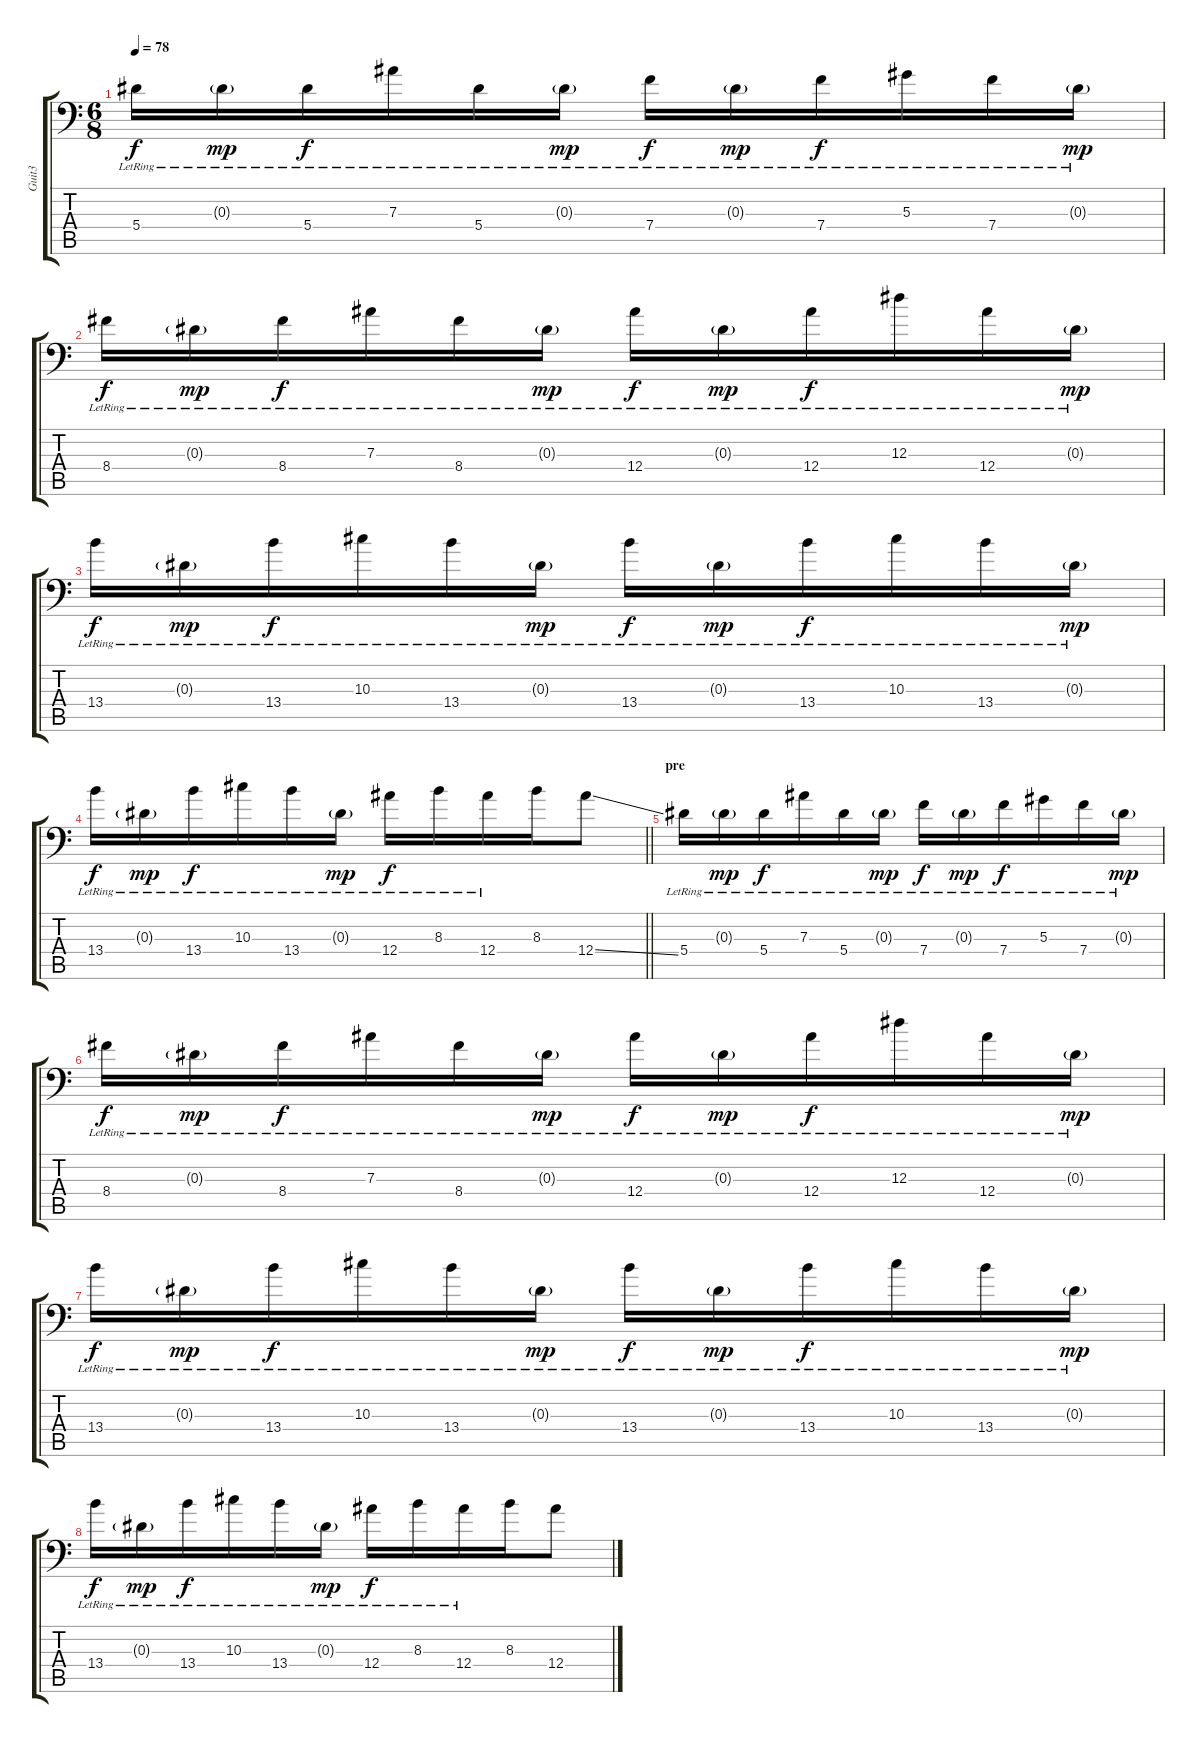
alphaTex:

\track ("Guit3" "Guit3") {instrument distortionguitar}
\staff {score tabs}
\tuning (C4 G3 Eb3 Bb2 F2 Bb1) {hide}
\ts (6 8)
\tempo 78
\clef f4
\ks c
5.4{lr}.16{dy f} 0.3{g lr}.16{dy mp} 5.4{lr}.16{dy f} 7.3{lr}.16 5.4{lr}.16 0.3{g lr}.16{dy mp} 7.4{lr}.16{dy f} 0.3{g lr}.16{dy mp} 7.4{lr}.16{dy f} 5.3{lr}.16 7.4{lr}.16 0.3{g lr}.16{dy mp} |
8.4{lr}.16{dy f} 0.3{g lr}.16{dy mp} 8.4{lr}.16{dy f} 7.3{lr}.16 8.4{lr}.16 0.3{g lr}.16{dy mp} 12.4{lr}.16{dy f} 0.3{g lr}.16{dy mp} 12.4{lr}.16{dy f} 12.3{lr}.16 12.4{lr}.16 0.3{g lr}.16{dy mp} |
13.4{lr}.16{dy f} 0.3{g lr}.16{dy mp} 13.4{lr}.16{dy f} 10.3{lr}.16 13.4{lr}.16 0.3{g lr}.16{dy mp} 13.4{lr}.16{dy f} 0.3{g lr}.16{dy mp} 13.4{lr}.16{dy f} 10.3{lr}.16 13.4{lr}.16 0.3{g lr}.16{dy mp} |
\barLineRight lightlight
13.4{lr}.16{dy f} 0.3{g lr}.16{dy mp} 13.4{lr}.16{dy f} 10.3{lr}.16 13.4{lr}.16 0.3{g lr}.16{dy mp} 12.4{lr}.16{dy f} 8.3{lr}.16 12.4{lr}.16 8.3.16 12.4{ss}.8 |
\section ("" "pre")
5.4{lr}.16 0.3{g lr}.16{dy mp} 5.4{lr}.16{dy f} 7.3{lr}.16 5.4{lr}.16 0.3{g lr}.16{dy mp} 7.4{lr}.16{dy f} 0.3{g lr}.16{dy mp} 7.4{lr}.16{dy f} 5.3{lr}.16 7.4{lr}.16 0.3{g lr}.16{dy mp} |
8.4{lr}.16{dy f} 0.3{g lr}.16{dy mp} 8.4{lr}.16{dy f} 7.3{lr}.16 8.4{lr}.16 0.3{g lr}.16{dy mp} 12.4{lr}.16{dy f} 0.3{g lr}.16{dy mp} 12.4{lr}.16{dy f} 12.3{lr}.16 12.4{lr}.16 0.3{g lr}.16{dy mp} |
13.4{lr}.16{dy f} 0.3{g lr}.16{dy mp} 13.4{lr}.16{dy f} 10.3{lr}.16 13.4{lr}.16 0.3{g lr}.16{dy mp} 13.4{lr}.16{dy f} 0.3{g lr}.16{dy mp} 13.4{lr}.16{dy f} 10.3{lr}.16 13.4{lr}.16 0.3{g lr}.16{dy mp} |
13.4{lr}.16{dy f} 0.3{g lr}.16{dy mp} 13.4{lr}.16{dy f} 10.3{lr}.16 13.4{lr}.16 0.3{g lr}.16{dy mp} 12.4{lr}.16{dy f} 8.3{lr}.16 12.4{lr}.16 8.3.16 12.4{ss}.8
